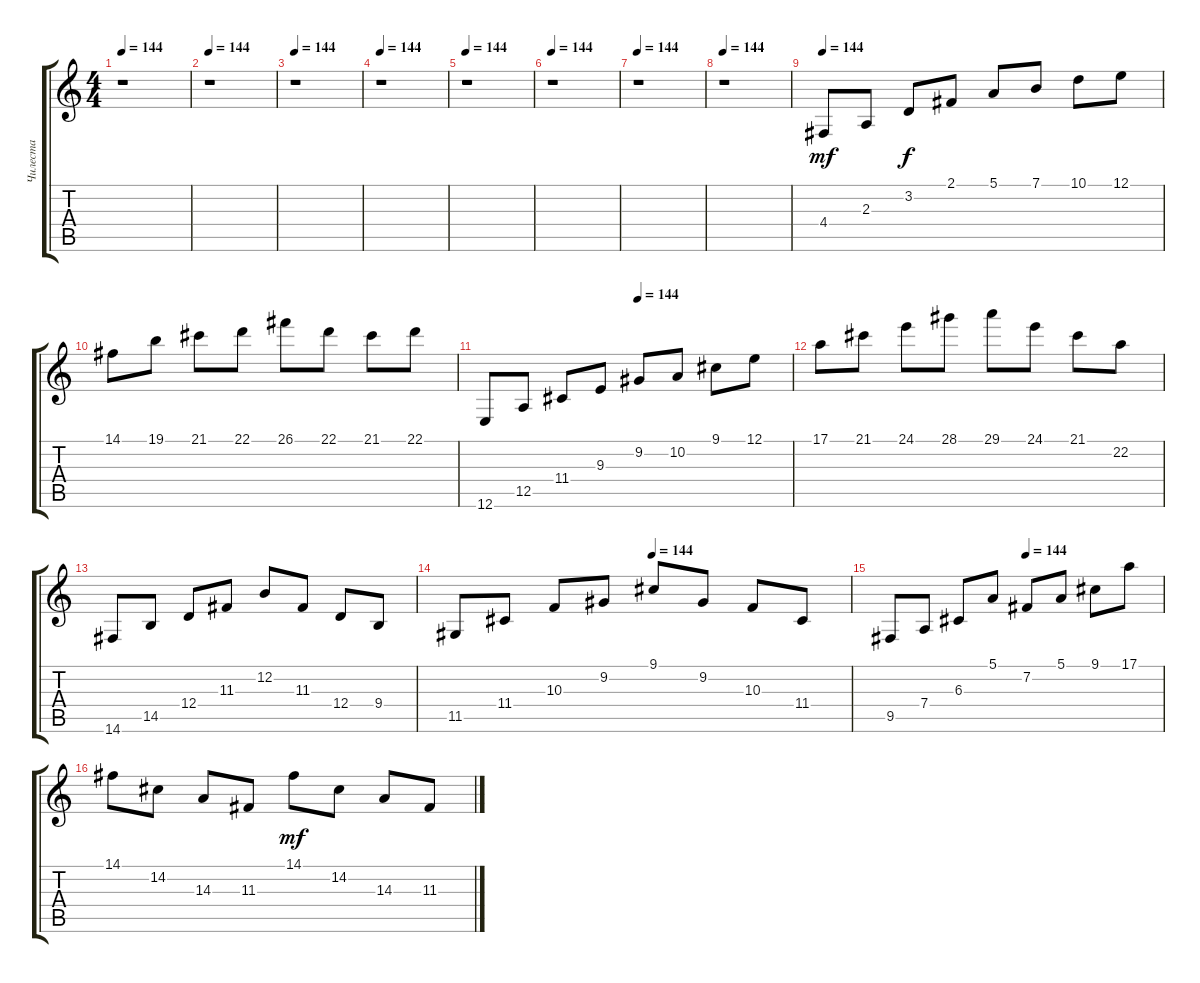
\track ("Чилеста" "Чилеста") {instrument celesta}
\staff {score tabs}
\tuning (E4 B3 G3 D3 A2 E2) {hide}
\ts (4 4)
\tempo 144
\clef g2
\ks c
r.1{dy f} |
\tempo 144
r.1 |
\tempo 144
r.1 |
\tempo 144
r.1 |
\tempo 144
r.1 |
\tempo 144
r.1 |
\tempo 144
r.1 |
\tempo 144
r.1 |
\tempo 144
4.4.8{dy mf} 2.3.8 3.2.8{dy f} 2.1.8 5.1.8 7.1.8 10.1.8 12.1.8 |
14.1.8 19.1.8 21.1.8 22.1.8 26.1.8 22.1.8 21.1.8 22.1.8 |
\tempo (144 0.5)
12.6.8 12.5.8 11.4.8 9.3.8 9.2.8 10.2.8 9.1.8 12.1.8 |
17.1.8 21.1.8 24.1.8 28.1.8 29.1.8 24.1.8 21.1.8 22.2.8 |
14.6.8 14.5.8 12.4.8 11.3.8 12.2.8 11.3.8 12.4.8 9.4.8 |
\tempo (144 0.5)
11.5.8 11.4.8 10.3.8 9.2.8 9.1.8 9.2.8 10.3.8 11.4.8 |
\tempo (144 0.5)
9.5.8 7.4.8 6.3.8 5.1.8 7.2.8 5.1.8 9.1.8 17.1.8 |
14.1.8 14.2.8 14.3.8 11.3.8 14.1.8{dy mf} 14.2.8 14.3.8 11.3.8
